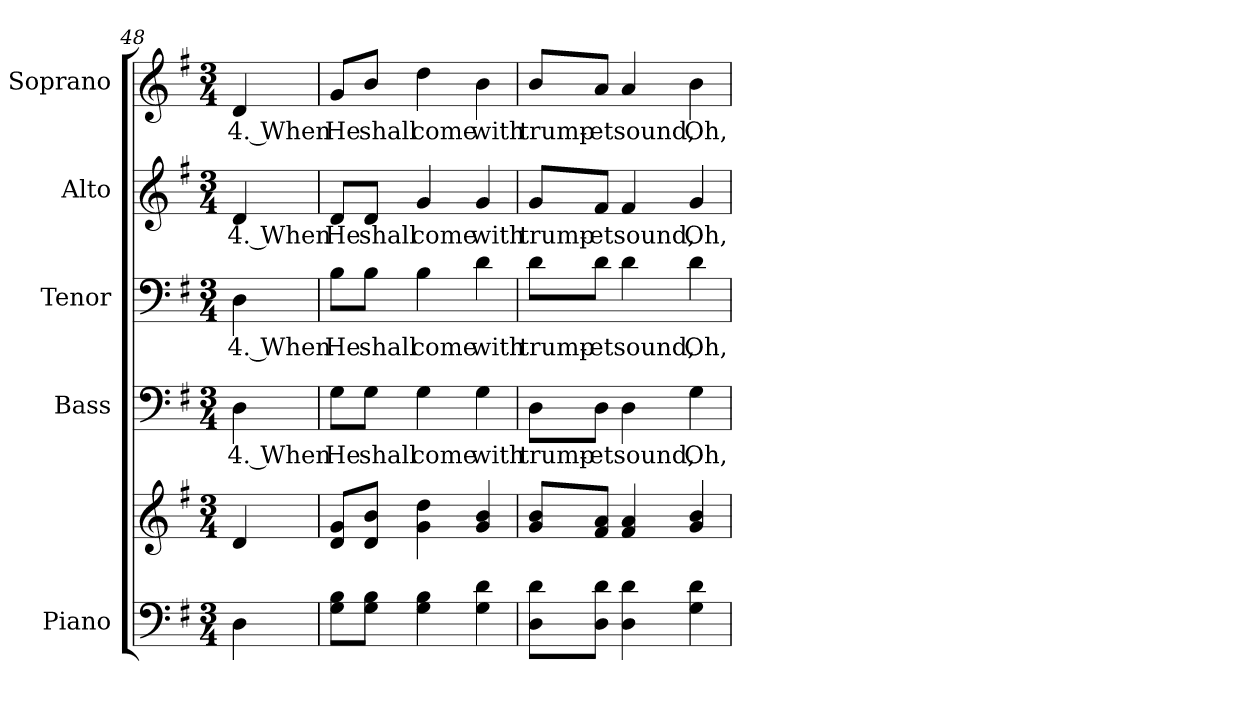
**kern	**kern	**kern	**text	**kern	**text	**kern	**text	**kern	**text
*part5	*part5	*part4	*part4	*part3	*part3	*part2	*part2	*part1	*part1
*staff6	*staff5	*staff4	*staff4	*staff3	*staff3	*staff2	*staff2	*staff1	*staff1
*I"Piano	*	*I"Bass	*	*I"Tenor	*	*I"Alto	*	*I"Soprano	*
*I'Pno.	*	*I'B.	*	*I'T.	*	*I'A.	*	*I'S.	*
*clefF4	*clefG2	*clefF4	*	*clefF4	*	*clefG2	*	*clefG2	*
*k[f#]	*k[f#]	*k[f#]	*	*k[f#]	*	*k[f#]	*	*k[f#]	*
*G:	*G:	*G:	*	*G:	*	*G:	*	*G:	*
*M3/4	*M3/4	*M3/4	*	*M3/4	*	*M3/4	*	*M3/4	*
=48	=48	=48	=48	=48	=48	=48	=48	=48	=48
!	!	!	!LO:LY:b:color=#000000	!	!	!	!	!	!
!	!	!	!	!	!LO:LY:b:color=#000000	!	!	!	!
!	!	!	!	!	!	!	!LO:LY:b:color=#000000	!	!
!	!	!	!	!	!	!	!	!	!LO:LY:b:color=#000000
4Di\	4di/	4Di\	4. When	4Di\	4. When	4di/	4. When	4di/	4. When
=49	=49	=49	=49	=49	=49	=49	=49	=49	=49
!	!	!	!LO:LY:b:color=#000000	!	!	!	!	!	!
!	!	!	!	!	!LO:LY:b:color=#000000	!	!	!	!
!	!	!	!	!	!	!	!LO:LY:b:color=#000000	!	!
!	!	!	!	!	!	!	!	!	!LO:LY:b:color=#000000
8Gi\ 8Bi\L	8di/ 8gi/L	8Gi\L	He	8Bi\L	He	8di/L	He	8gi/L	He
!	!	!	!LO:LY:b:color=#000000	!	!	!	!	!	!
!	!	!	!	!	!LO:LY:b:color=#000000	!	!	!	!
!	!	!	!	!	!	!	!LO:LY:b:color=#000000	!	!
!	!	!	!	!	!	!	!	!	!LO:LY:b:color=#000000
8Gi\ 8Bi\J	8di/ 8bi/J	8Gi\J	shall	8Bi\J	shall	8di/J	shall	8bi/J	shall
!	!	!	!LO:LY:b:color=#000000	!	!	!	!	!	!
!	!	!	!	!	!LO:LY:b:color=#000000	!	!	!	!
!	!	!	!	!	!	!	!LO:LY:b:color=#000000	!	!
!	!	!	!	!	!	!	!	!	!LO:LY:b:color=#000000
4Gi\ 4Bi	4gi\ 4ddi	4Gi\	come	4Bi\	come	4gi/	come	4ddi\	come
!	!	!	!LO:LY:b:color=#000000	!	!	!	!	!	!
!	!	!	!	!	!LO:LY:b:color=#000000	!	!	!	!
!	!	!	!	!	!	!	!LO:LY:b:color=#000000	!	!
!	!	!	!	!	!	!	!	!	!LO:LY:b:color=#000000
4Gi\ 4di	4gi/ 4bi	4Gi\	with	4di\	with	4gi/	with	4bi\	with
!!LO:PB:g=z
=50	=50	=50	=50	=50	=50	=50	=50	=50	=50
!	!	!	!LO:LY:b:color=#000000	!	!	!	!	!	!
!	!	!	!	!	!LO:LY:b:color=#000000	!	!	!	!
!	!	!	!	!	!	!	!LO:LY:b:color=#000000	!	!
!	!	!	!	!	!	!	!	!	!LO:LY:b:color=#000000
8Di\ 8di\L	8gi/ 8bi/L	8Di\L	trump-	8di\L	trump-	8gi/L	trump-	8bi/L	trump-
!	!	!	!LO:LY:b:color=#000000	!	!	!	!	!	!
!	!	!	!	!	!LO:LY:b:color=#000000	!	!	!	!
!	!	!	!	!	!	!	!LO:LY:b:color=#000000	!	!
!	!	!	!	!	!	!	!	!	!LO:LY:b:color=#000000
8Di\ 8di\J	8f#i/ 8ai/J	8Di\J	-et	8di\J	-et	8f#i/J	-et	8ai/J	-et
!	!	!	!LO:LY:b:color=#000000	!	!	!	!	!	!
!	!	!	!	!	!LO:LY:b:color=#000000	!	!	!	!
!	!	!	!	!	!	!	!LO:LY:b:color=#000000	!	!
!	!	!	!	!	!	!	!	!	!LO:LY:b:color=#000000
4Di\ 4di	4f#i/ 4ai	4Di\	sound,	4di\	sound,	4f#i/	sound,	4ai/	sound,
!	!	!	!LO:LY:b:color=#000000	!	!	!	!	!	!
!	!	!	!	!	!LO:LY:b:color=#000000	!	!	!	!
!	!	!	!	!	!	!	!LO:LY:b:color=#000000	!	!
!	!	!	!	!	!	!	!	!	!LO:LY:b:color=#000000
4Gi\ 4di	4gi/ 4bi	4Gi\	Oh,	4di\	Oh,	4gi/	Oh,	4bi\	Oh,
=	=	=	=	=	=	=	=	=	=
*-	*-	*-	*-	*-	*-	*-	*-	*-	*-
